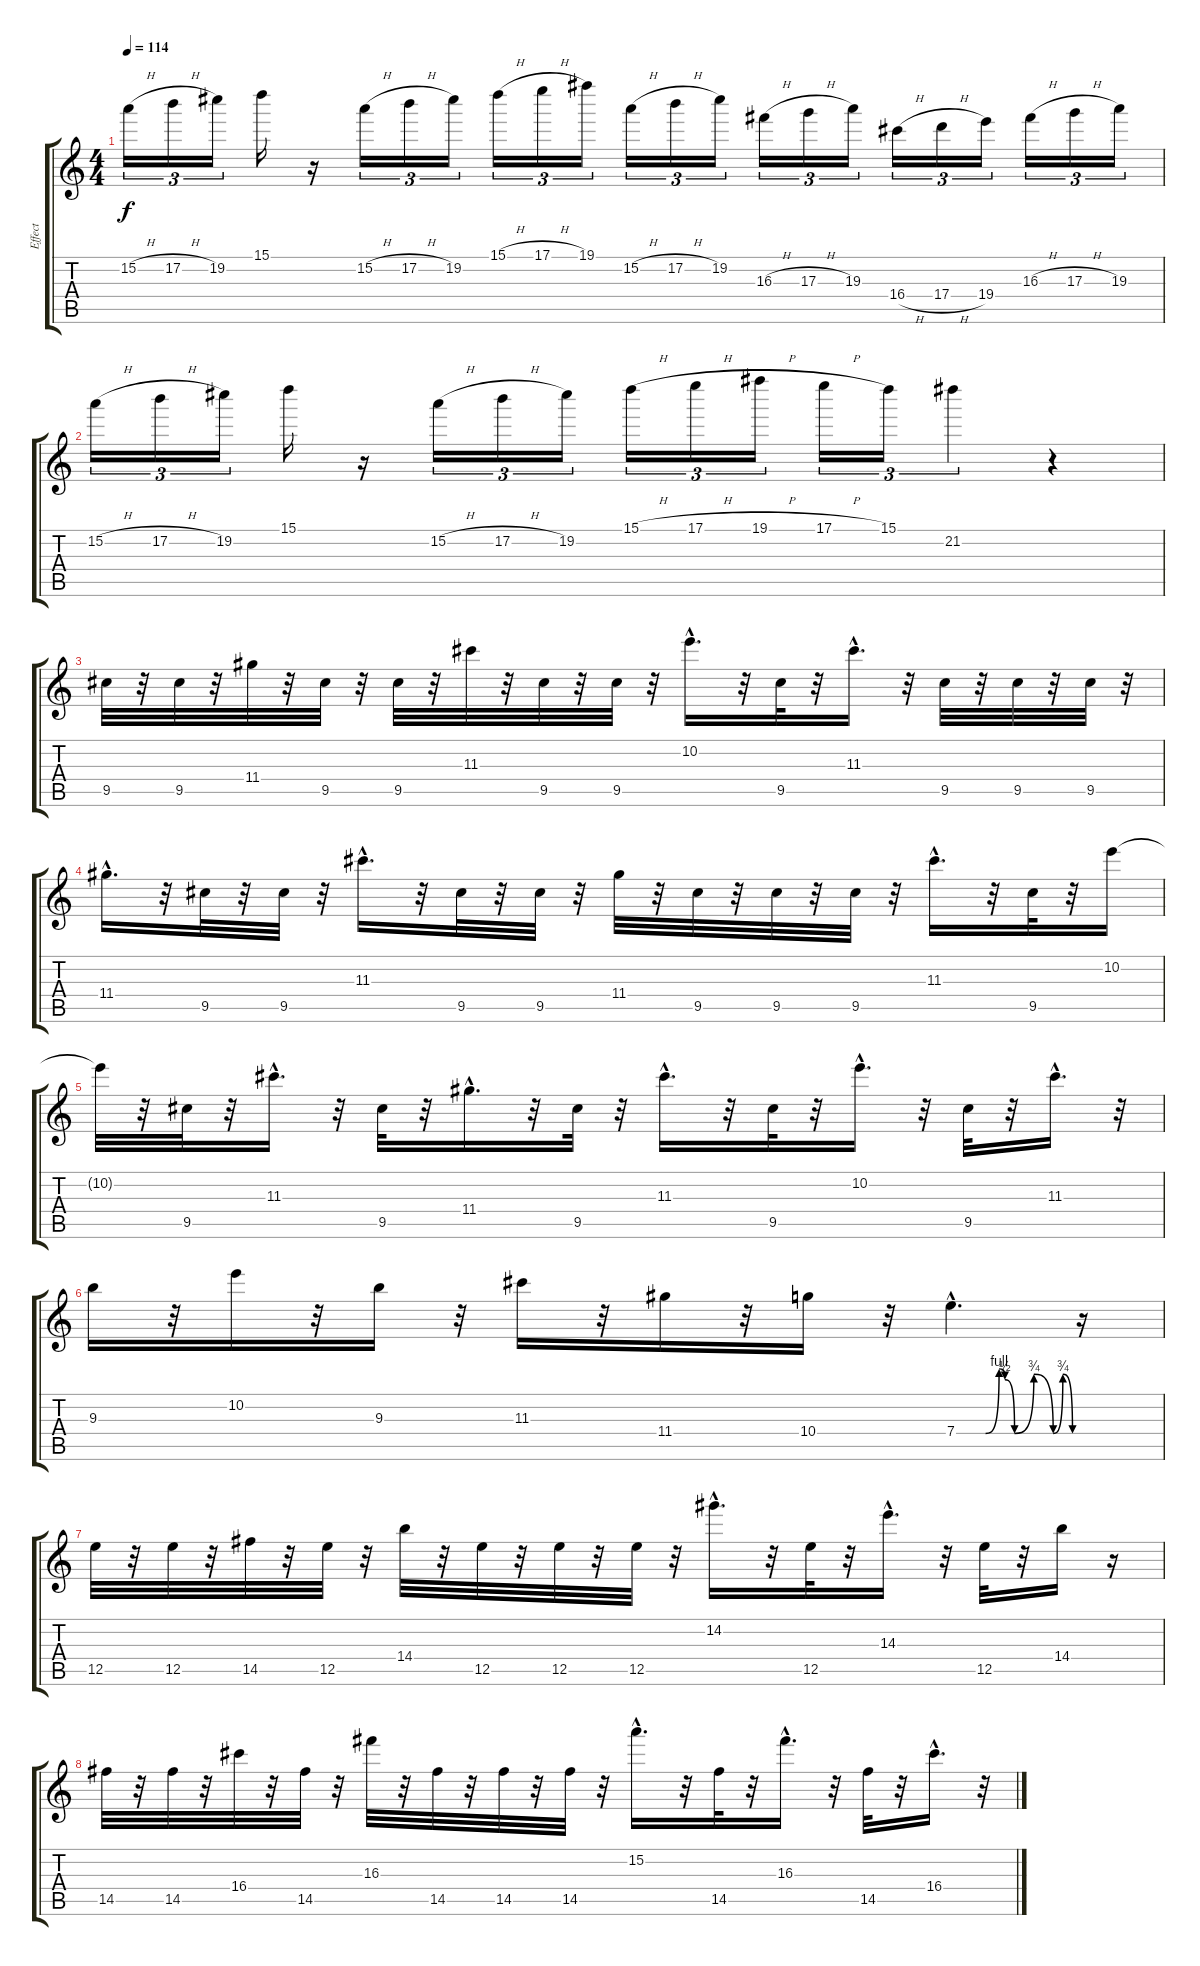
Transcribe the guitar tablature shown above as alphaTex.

\track ("Effect" "Effect") {instrument overdrivenguitar}
\staff {score tabs}
\tuning (B4 Gb4 D4 A3 E3 B2) {hide}
\ts (4 4)
\tempo 114
\clef g2
\ks c
15.2{h}.16{tu (3 2) dy f} 17.2{h}.16{tu (3 2)} 19.2.16{tu (3 2)} 15.1.16 r.16 15.2{h}.16{tu (3 2)} 17.2{h}.16{tu (3 2)} 19.2.16{tu (3 2)} 15.1{h}.16{tu (3 2)} 17.1{h}.16{tu (3 2)} 19.1.16{tu (3 2)} 15.2{h}.16{tu (3 2)} 17.2{h}.16{tu (3 2)} 19.2.16{tu (3 2)} 16.3{h}.16{tu (3 2)} 17.3{h}.16{tu (3 2)} 19.3.16{tu (3 2)} 16.4{h}.16{tu (3 2)} 17.4{h}.16{tu (3 2)} 19.4.16{tu (3 2)} 16.3{h}.16{tu (3 2)} 17.3{h}.16{tu (3 2)} 19.3.16{tu (3 2)} |
15.2{h}.16{tu (3 2)} 17.2{h}.16{tu (3 2)} 19.2.16{tu (3 2)} 15.1.16 r.16 15.2{h}.16{tu (3 2)} 17.2{h}.16{tu (3 2)} 19.2.16{tu (3 2)} 15.1{h}.16{tu (3 2)} 17.1{h}.16{tu (3 2)} 19.1{h}.16{tu (3 2)} 17.1{h}.16{tu (3 2)} 15.1.16{tu (3 2)} 21.2.4{tu (3 2)} r.4 |
9.5.32 r.32 9.5.32 r.32 11.4.32 r.32 9.5.32 r.32 9.5.32 r.32 11.3.32 r.32 9.5.32 r.32 9.5.32 r.32 10.2{hac}.16{d} r.32 9.5.32 r.32 11.3{hac}.16{d} r.32 9.5.32 r.32 9.5.32 r.32 9.5.32 r.32 |
11.4{hac}.16{d} r.32 9.5.32 r.32 9.5.32 r.32 11.3{hac}.16{d} r.32 9.5.32 r.32 9.5.32 r.32 11.4.32 r.32 9.5.32 r.32 9.5.32 r.32 9.5.32 r.32 11.3{hac}.16{d} r.32 9.5.32 r.32 10.2.16 |
10.2{t}.32 r.32 9.5.32 r.32 11.3{hac}.16{d} r.32 9.5.32 r.32 11.4{hac}.16{d} r.32 9.5.32 r.32 11.3{hac}.16{d} r.32 9.5.32 r.32 10.2{hac}.16{d} r.32 9.5.32 r.32 11.3{hac}.16{d} r.32 |
9.3.16 r.32 10.2.16 r.32 9.3.16 r.32 11.3.16 r.32 11.4.16 r.32 10.4.16 r.32 7.4{be (custom 0 0 10 0 15 0 22 4 25 2 30 0 40 3 50 0 55 3 60 0) hac}.4{d} r.16 |
12.5.32 r.32 12.5.32 r.32 14.5.32 r.32 12.5.32 r.32 14.4.32 r.32 12.5.32 r.32 12.5.32 r.32 12.5.32 r.32 14.2{hac}.16{d} r.32 12.5.32 r.32 14.3{hac}.16{d} r.32 12.5.32 r.32 14.4.16 r.16 |
14.5.32 r.32 14.5.32 r.32 16.4.32 r.32 14.5.32 r.32 16.3.32 r.32 14.5.32 r.32 14.5.32 r.32 14.5.32 r.32 15.2{hac}.16{d} r.32 14.5.32 r.32 16.3{hac}.16{d} r.32 14.5.32 r.32 16.4{hac}.16{d} r.32
